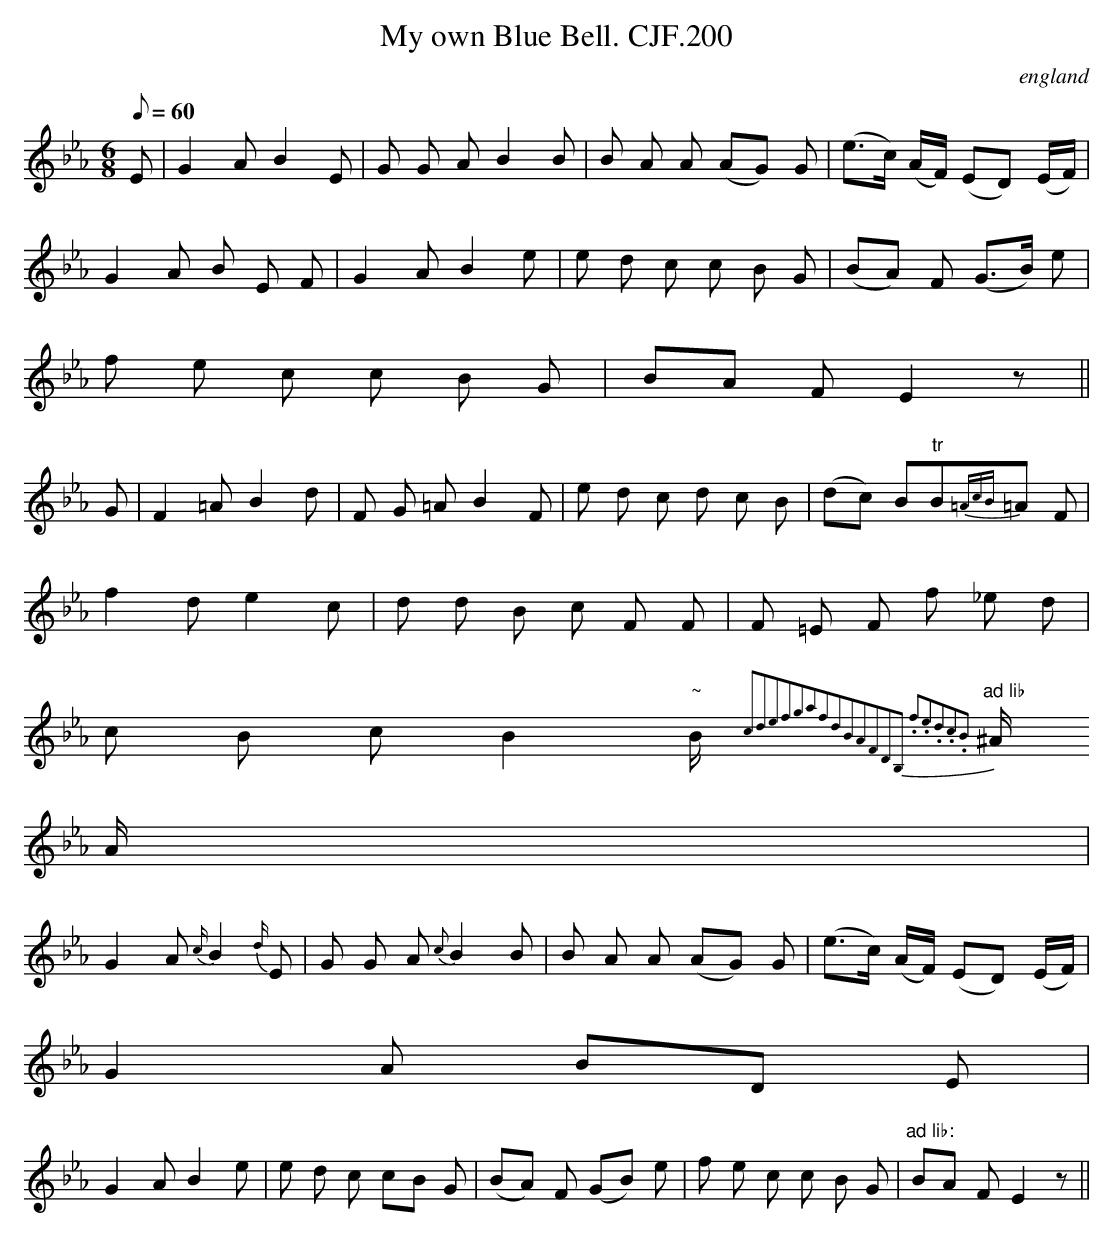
X:1
T:My own Blue Bell. CJF.200
O:england
M:6/8
L:1/8
Q:60
K:Eb
E|G2AB2E|G G AB2B|B A A (AG) G|(e>c) (A/F/) (ED) (E/F/)|
G2A B E F|G2AB2e|e d c c B G|(BA) F (G>B) e|
f e c c B G|BA FE2z||
G|F2=AB2d|F G =AB2F|e d c d c B|(dc) B"tr"B{=AcB}h=A F|
f2de2c|d d B hc F F|F =E F f _e d|
c B chB2"~"B/ "ad lib"{c2d2e2f2g2a2f2d2B2A2F2D2B,2 .f2.e2.d2.c2.B2} ^A/=
A/|
G2A{c/}B2{d/}E|G G A{c}B2B|B A A (AG) G|(e>c) (A/F/) (ED) h(E/F/)|
G2A BD E|
G2AB2e|e d c cB G|(BA) F (GB) e|f e c c B G|"ad lib:"BhA FE2z||
